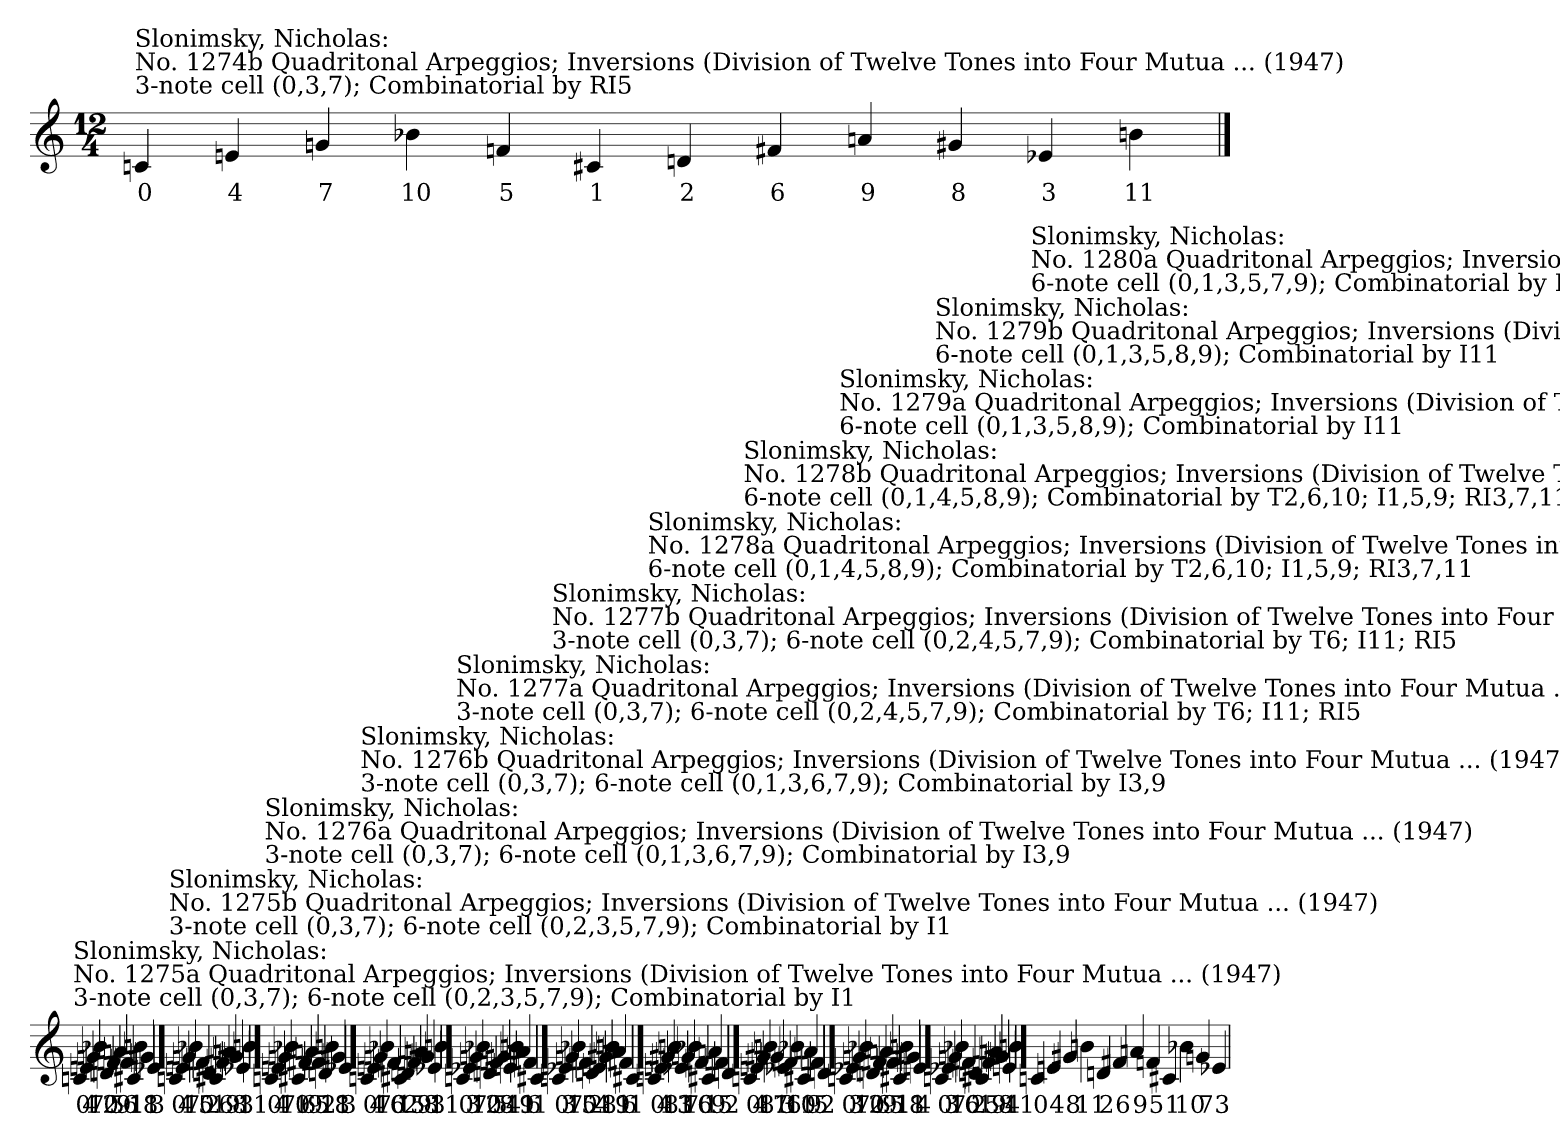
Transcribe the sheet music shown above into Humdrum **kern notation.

**kern	**text
*part1	*part1
*staff1	*staff1
!!LO:LB:g=z
*M12/4	*
==1237	==1237
!LO:TX:t=Slonimsky, Nicholas&colon; \nNo. 1274b Quadritonal Arpeggios; Inversions (Division of Twelve Tones into Four Mutua ... (1947)\n3-note cell (0,3,7); Combinatorial by RI5	!
4cn	0
4en	4
4gn	7
4b-X	10
4fn	5
4c#X	1
4dn	2
4f#X	6
4an	9
4g#X	8
4e-X	3
4bn	11
!!LO:LB:g=z
==1238	==1238
!LO:TX:t=Slonimsky, Nicholas&colon; \nNo. 1275a Quadritonal Arpeggios; Inversions (Division of Twelve Tones into Four Mutua ... (1947)\n3-note cell (0,3,7); 6-note cell (0,2,3,5,7,9); Combinatorial by I1	!
4cn	0
4en	4
4gn	7
4b-X	10
4dn	2
4fn	5
4an	9
4f#X	6
4c#X	1
4bn	11
4g#X	8
4e-X	3
!!LO:LB:g=z
==1239	==1239
!LO:TX:t=Slonimsky, Nicholas&colon; \nNo. 1275b Quadritonal Arpeggios; Inversions (Division of Twelve Tones into Four Mutua ... (1947)\n3-note cell (0,3,7); 6-note cell (0,2,3,5,7,9); Combinatorial by I1	!
4cn	0
4en	4
4gn	7
4b-X	10
4fn	5
4dn	2
4c#X	1
4f#X	6
4an	9
4g#X	8
4e-X	3
4bn	11
!!LO:LB:g=z
==1240	==1240
!LO:TX:t=Slonimsky, Nicholas&colon; \nNo. 1276a Quadritonal Arpeggios; Inversions (Division of Twelve Tones into Four Mutua ... (1947)\n3-note cell (0,3,7); 6-note cell (0,1,3,6,7,9); Combinatorial by I3,9	!
4cn	0
4en	4
4gn	7
4b-X	10
4c#X	1
4f#X	6
4an	9
4fn	5
4dn	2
4bn	11
4g#X	8
4e-X	3
!!LO:LB:g=z
==1241	==1241
!LO:TX:t=Slonimsky, Nicholas&colon; \nNo. 1276b Quadritonal Arpeggios; Inversions (Division of Twelve Tones into Four Mutua ... (1947)\n3-note cell (0,3,7); 6-note cell (0,1,3,6,7,9); Combinatorial by I3,9	!
4cn	0
4en	4
4gn	7
4b-X	10
4f#X	6
4c#X	1
4dn	2
4fn	5
4an	9
4g#X	8
4e-X	3
4bn	11
!!LO:LB:g=z
==1242	==1242
!LO:TX:t=Slonimsky, Nicholas&colon; \nNo. 1277a Quadritonal Arpeggios; Inversions (Division of Twelve Tones into Four Mutua ... (1947)\n3-note cell (0,3,7); 6-note cell (0,2,4,5,7,9); Combinatorial by T6; I11; RI5	!
4cn	0
4e-X	3
4gn	7
4b-X	10
4dn	2
4fn	5
4g#X	8
4en	4
4bn	11
4an	9
4f#X	6
4c#X	1
!!LO:LB:g=z
==1243	==1243
!LO:TX:t=Slonimsky, Nicholas&colon; \nNo. 1277b Quadritonal Arpeggios; Inversions (Division of Twelve Tones into Four Mutua ... (1947)\n3-note cell (0,3,7); 6-note cell (0,2,4,5,7,9); Combinatorial by T6; I11; RI5	!
4cn	0
4e-X	3
4gn	7
4b-X	10
4fn	5
4dn	2
4en	4
4g#X	8
4bn	11
4an	9
4f#X	6
4c#X	1
!!LO:LB:g=z
==1244	==1244
!LO:TX:t=Slonimsky, Nicholas&colon; \nNo. 1278a Quadritonal Arpeggios; Inversions (Division of Twelve Tones into Four Mutua ... (1947)\n6-note cell (0,1,4,5,8,9); Combinatorial by T2,6,10; I1,5,9; RI3,7,11	!
4cn	0
4en	4
4g#X	8
4bn	11
4e-X	3
4gn	7
4b-X	10
4f#X	6
4c#X	1
4an	9
4fn	5
4dn	2
!!LO:LB:g=z
==1245	==1245
!LO:TX:t=Slonimsky, Nicholas&colon; \nNo. 1278b Quadritonal Arpeggios; Inversions (Division of Twelve Tones into Four Mutua ... (1947)\n6-note cell (0,1,4,5,8,9); Combinatorial by T2,6,10; I1,5,9; RI3,7,11	!
4cn	0
4en	4
4g#X	8
4bn	11
4gn	7
4e-X	3
4f#X	6
4b-X	10
4c#X	1
4an	9
4fn	5
4dn	2
!!LO:LB:g=z
==1246	==1246
!LO:TX:t=Slonimsky, Nicholas&colon; \nNo. 1279a Quadritonal Arpeggios; Inversions (Division of Twelve Tones into Four Mutua ... (1947)\n6-note cell (0,1,3,5,8,9); Combinatorial by I11	!
4cn	0
4e-X	3
4gn	7
4b-X	10
4dn	2
4f#X	6
4an	9
4fn	5
4c#X	1
4bn	11
4g#X	8
4en	4
!!LO:LB:g=z
==1247	==1247
!LO:TX:t=Slonimsky, Nicholas&colon; \nNo. 1279b Quadritonal Arpeggios; Inversions (Division of Twelve Tones into Four Mutua ... (1947)\n6-note cell (0,1,3,5,8,9); Combinatorial by I11	!
4cn	0
4e-X	3
4gn	7
4b-X	10
4f#X	6
4dn	2
4c#X	1
4fn	5
4an	9
4g#X	8
4en	4
4bn	11
!!LO:LB:g=z
==1248	==1248
!LO:TX:t=Slonimsky, Nicholas&colon; \nNo. 1280a Quadritonal Arpeggios; Inversions (Division of Twelve Tones into Four Mutua ... (1947)\n6-note cell (0,1,3,5,7,9); Combinatorial by I9	!
4cn	0
4en	4
4g#X	8
4bn	11
4dn	2
4f#X	6
4an	9
4fn	5
4c#X	1
4b-X	10
4gn	7
4e-X	3
=	=
*-	*-
